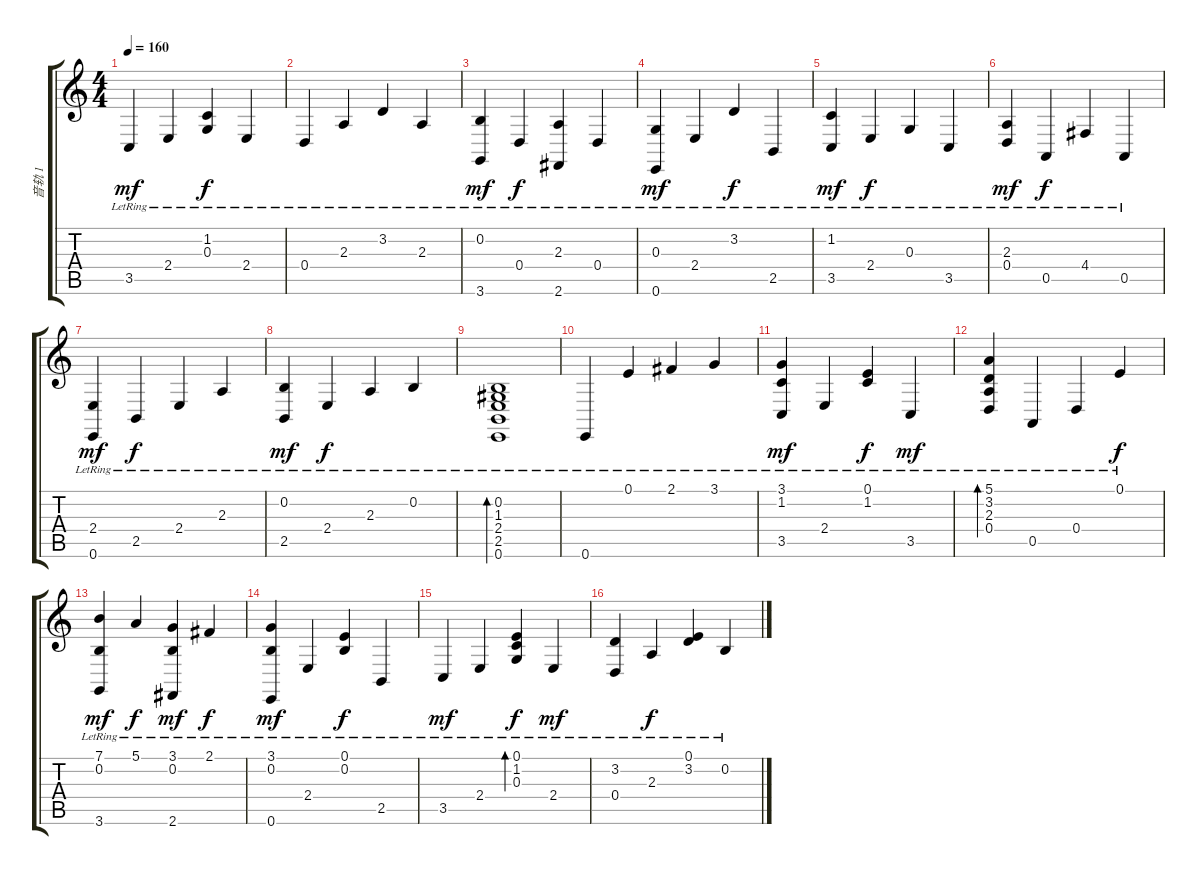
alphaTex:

\track ("音轨 1" "音轨 1") {instrument acousticgrandpiano}
\staff {score tabs}
\tuning (E4 B3 G3 D3 A2 E2) {hide}
\ts (4 4)
\tempo 160
\clef g2
\ks c
3.5{lr}.4{dy mf} 2.4{lr}.4 (1.2{lr} 0.3{lr}).4{dy f} 2.4{lr}.4 |
0.4{lr}.4 2.3{lr}.4 3.2{lr}.4 2.3{lr}.4 |
(0.2{lr} 3.6{lr}).4{dy mf} 0.4{lr}.4{dy f} (2.3{lr} 2.6{lr}).4 0.4{lr}.4 |
(0.3{lr} 0.6{lr}).4{dy mf} 2.4{lr}.4 3.2{lr}.4{dy f} 2.5{lr}.4 |
(1.2{lr} 3.5{lr}).4{dy mf} 2.4{lr}.4{dy f} 0.3{lr}.4 3.5{lr}.4 |
(2.3{lr} 0.4{lr}).4{dy mf} 0.5{lr}.4{dy f} 4.4{lr}.4 0.5{lr}.4 |
(2.4{lr} 0.6{lr}).4{dy mf} 2.5{lr}.4{dy f} 2.4{lr}.4 2.3{lr}.4 |
(0.2{lr} 2.5{lr}).4{dy mf} 2.4{lr}.4{dy f} 2.3{lr}.4 0.2{lr}.4 |
(0.2{lr} 1.3{lr} 2.4{lr} 2.5{lr} 0.6{lr}).1{bd 480} |
0.6{lr}.4 0.1{lr}.4 2.1{lr}.4 3.1{lr}.4 |
(3.1{lr} 1.2{lr} 3.5{lr}).4{dy mf} 2.4{lr}.4 (0.1{lr} 1.2{lr}).4{dy f} 3.5{lr}.4{dy mf} |
(5.1{lr} 3.2{lr} 2.3{lr} 0.4{lr}).4{bd 480} 0.5{lr}.4 0.4{lr}.4 0.1{lr}.4{dy f} |
(7.1{lr} 0.2{lr} 3.6{lr}).4{dy mf} 5.1{lr}.4{dy f} (3.1{lr} 0.2{lr} 2.6{lr}).4{dy mf} 2.1{lr}.4{dy f} |
(3.1{lr} 0.2{lr} 0.6{lr}).4{dy mf} 2.4{lr}.4 (0.1{lr} 0.2{lr}).4{dy f} 2.5{lr}.4 |
3.5{lr}.4{dy mf} 2.4{lr}.4 (0.1{lr} 1.2{lr} 0.3{lr}).4{bd 480 dy f} 2.4{lr}.4{dy mf} |
(3.2{lr} 0.4{lr}).4 2.3{lr}.4{dy f} (0.1{lr} 3.2{lr}).4 0.2{lr}.4
